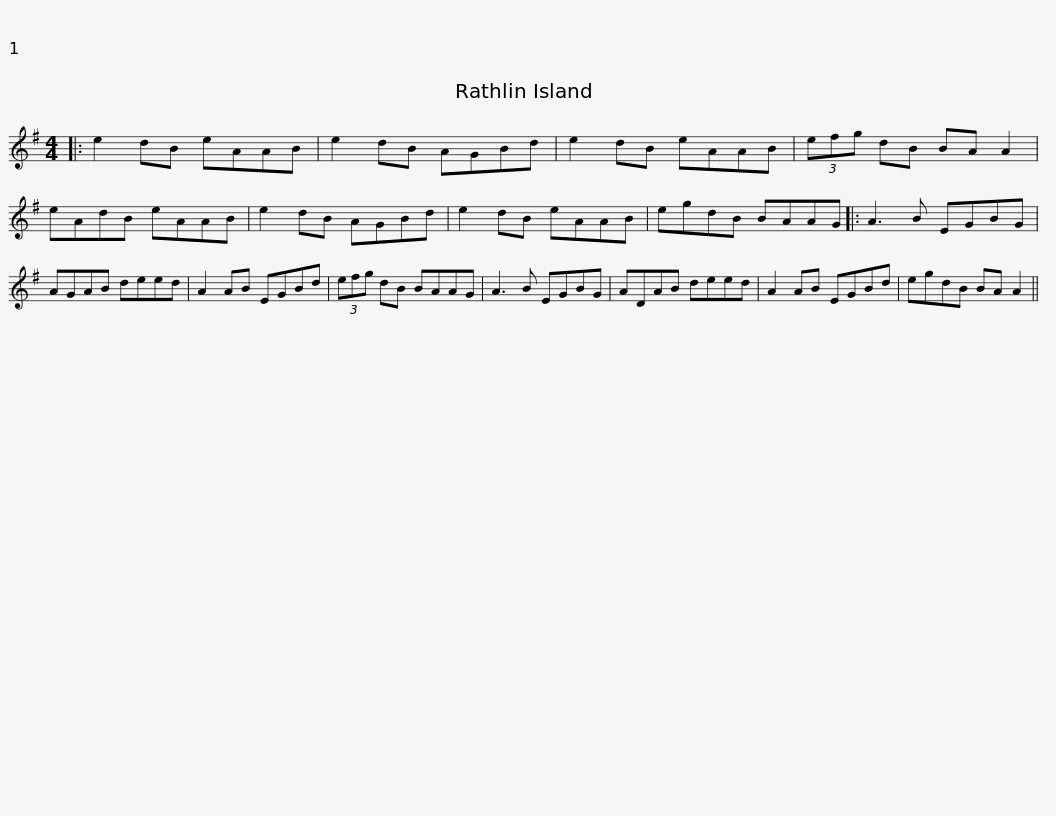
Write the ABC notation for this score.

X:1
L:1/8
M:4/4
I:linebreak $
K:G
V:1 treble
V:1
|: e2 dB eAAB | e2 dB AGBd | e2 dB eAAB | (3efg dB BA A2 | eAdB eAAB | %5
 e2 dB AGBd |$ e2 dB eAAB | egdB BAAG |: A3 B EGBG | AGAB deed | %10
 A2 AB EGBd | (3efg dB BAAG |$ A3 B EGBG | ADAB deed | A2 AB EGBd | %15
 egdB BA A2 || %16
